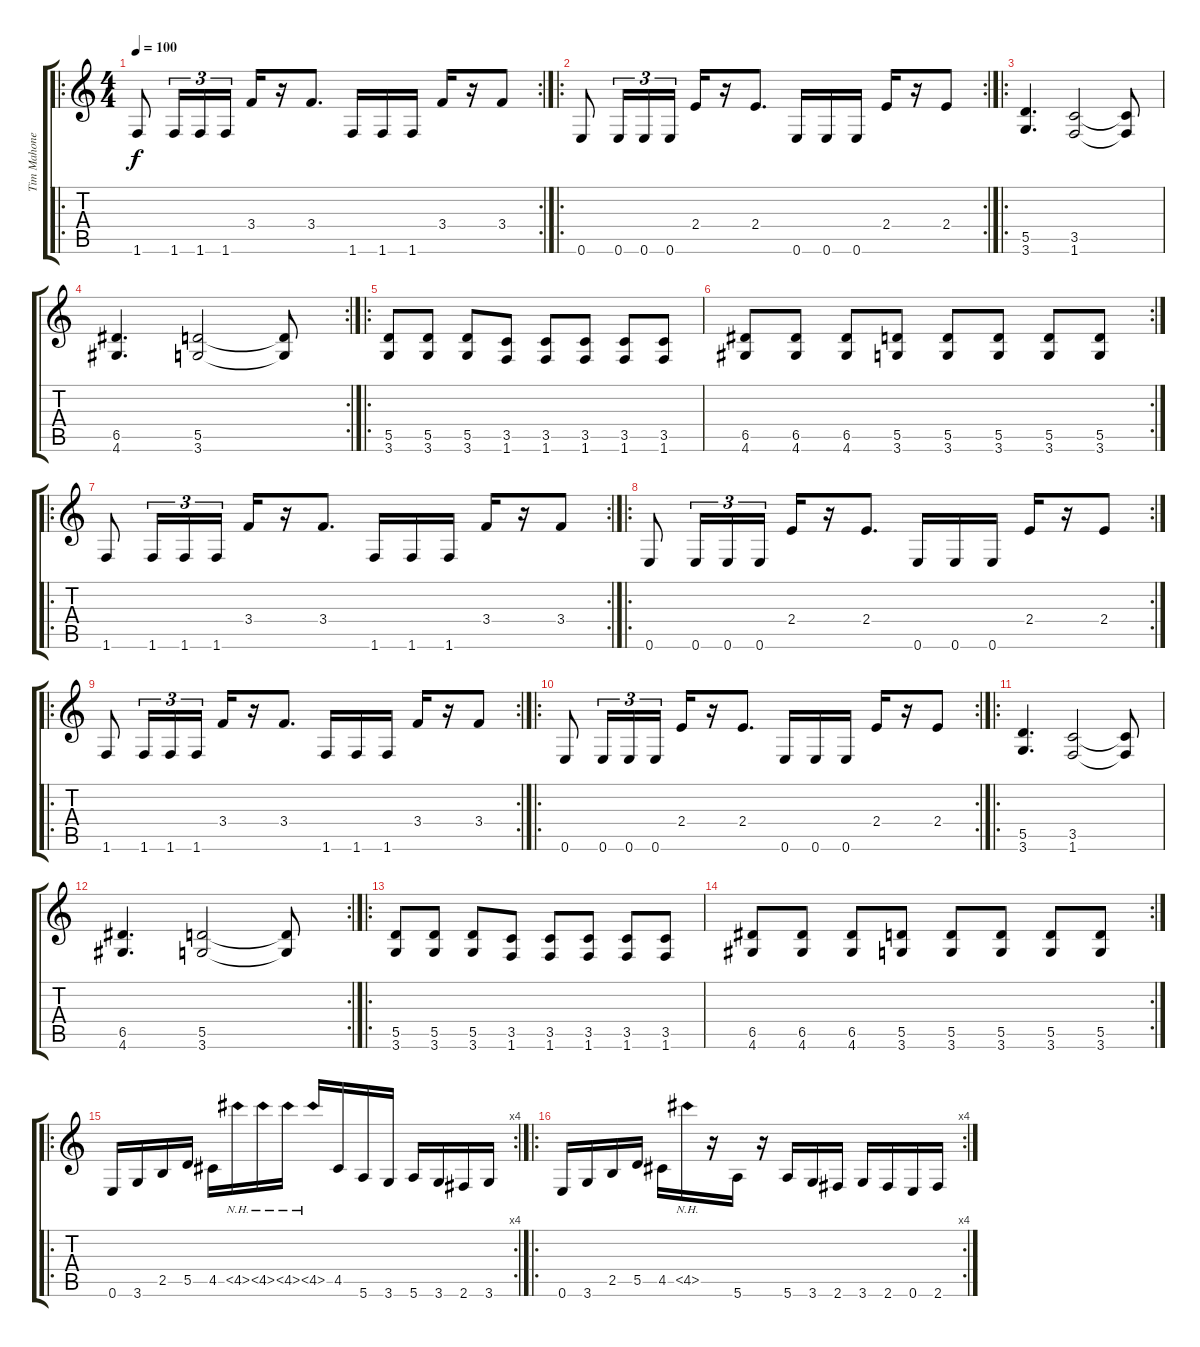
\track ("Tim Mahoney" "Tim Mahone") {instrument distortionguitar}
\staff {score tabs}
\tuning (E4 B3 G3 D3 A2 E2) {hide}
\ro
\rc 2
\ts (4 4)
\tempo 100
\clef g2
\ks c
1.6.8{dy f} 1.6.16{tu (3 2)} 1.6.16{tu (3 2)} 1.6.16{tu (3 2)} 3.4.16 r.16 3.4.8{d} 1.6.16 1.6.16 1.6.16 3.4.16 r.16 3.4.8 |
\ro
\rc 2
0.6.8 0.6.16{tu (3 2)} 0.6.16{tu (3 2)} 0.6.16{tu (3 2)} 2.4.16 r.16 2.4.8{d} 0.6.16 0.6.16 0.6.16 2.4.16 r.16 2.4.8 |
\ro
(5.5 3.6).4{d} (3.5 1.6).2 (3.5{t} 1.6{t}).8 |
\rc 2
(6.5 4.6).4{d} (5.5 3.6).2 (5.5{t} 3.6{t}).8 |
\ro
(5.5 3.6).8 (5.5 3.6).8 (5.5 3.6).8 (3.5 1.6).8 (3.5 1.6).8 (3.5 1.6).8 (3.5 1.6).8 (3.5 1.6).8 |
\rc 2
(6.5 4.6).8 (6.5 4.6).8 (6.5 4.6).8 (5.5 3.6).8 (5.5 3.6).8 (5.5 3.6).8 (5.5 3.6).8 (5.5 3.6).8 |
\ro
\rc 2
1.6.8 1.6.16{tu (3 2)} 1.6.16{tu (3 2)} 1.6.16{tu (3 2)} 3.4.16 r.16 3.4.8{d} 1.6.16 1.6.16 1.6.16 3.4.16 r.16 3.4.8 |
\ro
\rc 2
0.6.8 0.6.16{tu (3 2)} 0.6.16{tu (3 2)} 0.6.16{tu (3 2)} 2.4.16 r.16 2.4.8{d} 0.6.16 0.6.16 0.6.16 2.4.16 r.16 2.4.8 |
\ro
\rc 2
1.6.8 1.6.16{tu (3 2)} 1.6.16{tu (3 2)} 1.6.16{tu (3 2)} 3.4.16 r.16 3.4.8{d} 1.6.16 1.6.16 1.6.16 3.4.16 r.16 3.4.8 |
\ro
\rc 2
0.6.8 0.6.16{tu (3 2)} 0.6.16{tu (3 2)} 0.6.16{tu (3 2)} 2.4.16 r.16 2.4.8{d} 0.6.16 0.6.16 0.6.16 2.4.16 r.16 2.4.8 |
\ro
(5.5 3.6).4{d} (3.5 1.6).2 (3.5{t} 1.6{t}).8 |
\rc 2
(6.5 4.6).4{d} (5.5 3.6).2 (5.5{t} 3.6{t}).8 |
\ro
(5.5 3.6).8 (5.5 3.6).8 (5.5 3.6).8 (3.5 1.6).8 (3.5 1.6).8 (3.5 1.6).8 (3.5 1.6).8 (3.5 1.6).8 |
\rc 2
(6.5 4.6).8 (6.5 4.6).8 (6.5 4.6).8 (5.5 3.6).8 (5.5 3.6).8 (5.5 3.6).8 (5.5 3.6).8 (5.5 3.6).8 |
\ro
\rc 4
0.6.16 3.6.16 2.5.16 5.5.16 4.5.16 4.5{nh}.16 4.5{nh}.16 4.5{nh}.16 4.5{nh}.16 4.5.16 5.6.16 3.6.16 5.6.16 3.6.16 2.6.16 3.6.16 |
\ro
\rc 4
0.6.16 3.6.16 2.5.16 5.5.16 4.5.16 4.5{nh}.16 r.16 5.6.16 r.16 5.6.16 3.6.16 2.6.16 3.6.16 2.6.16 0.6.16 2.6.16
